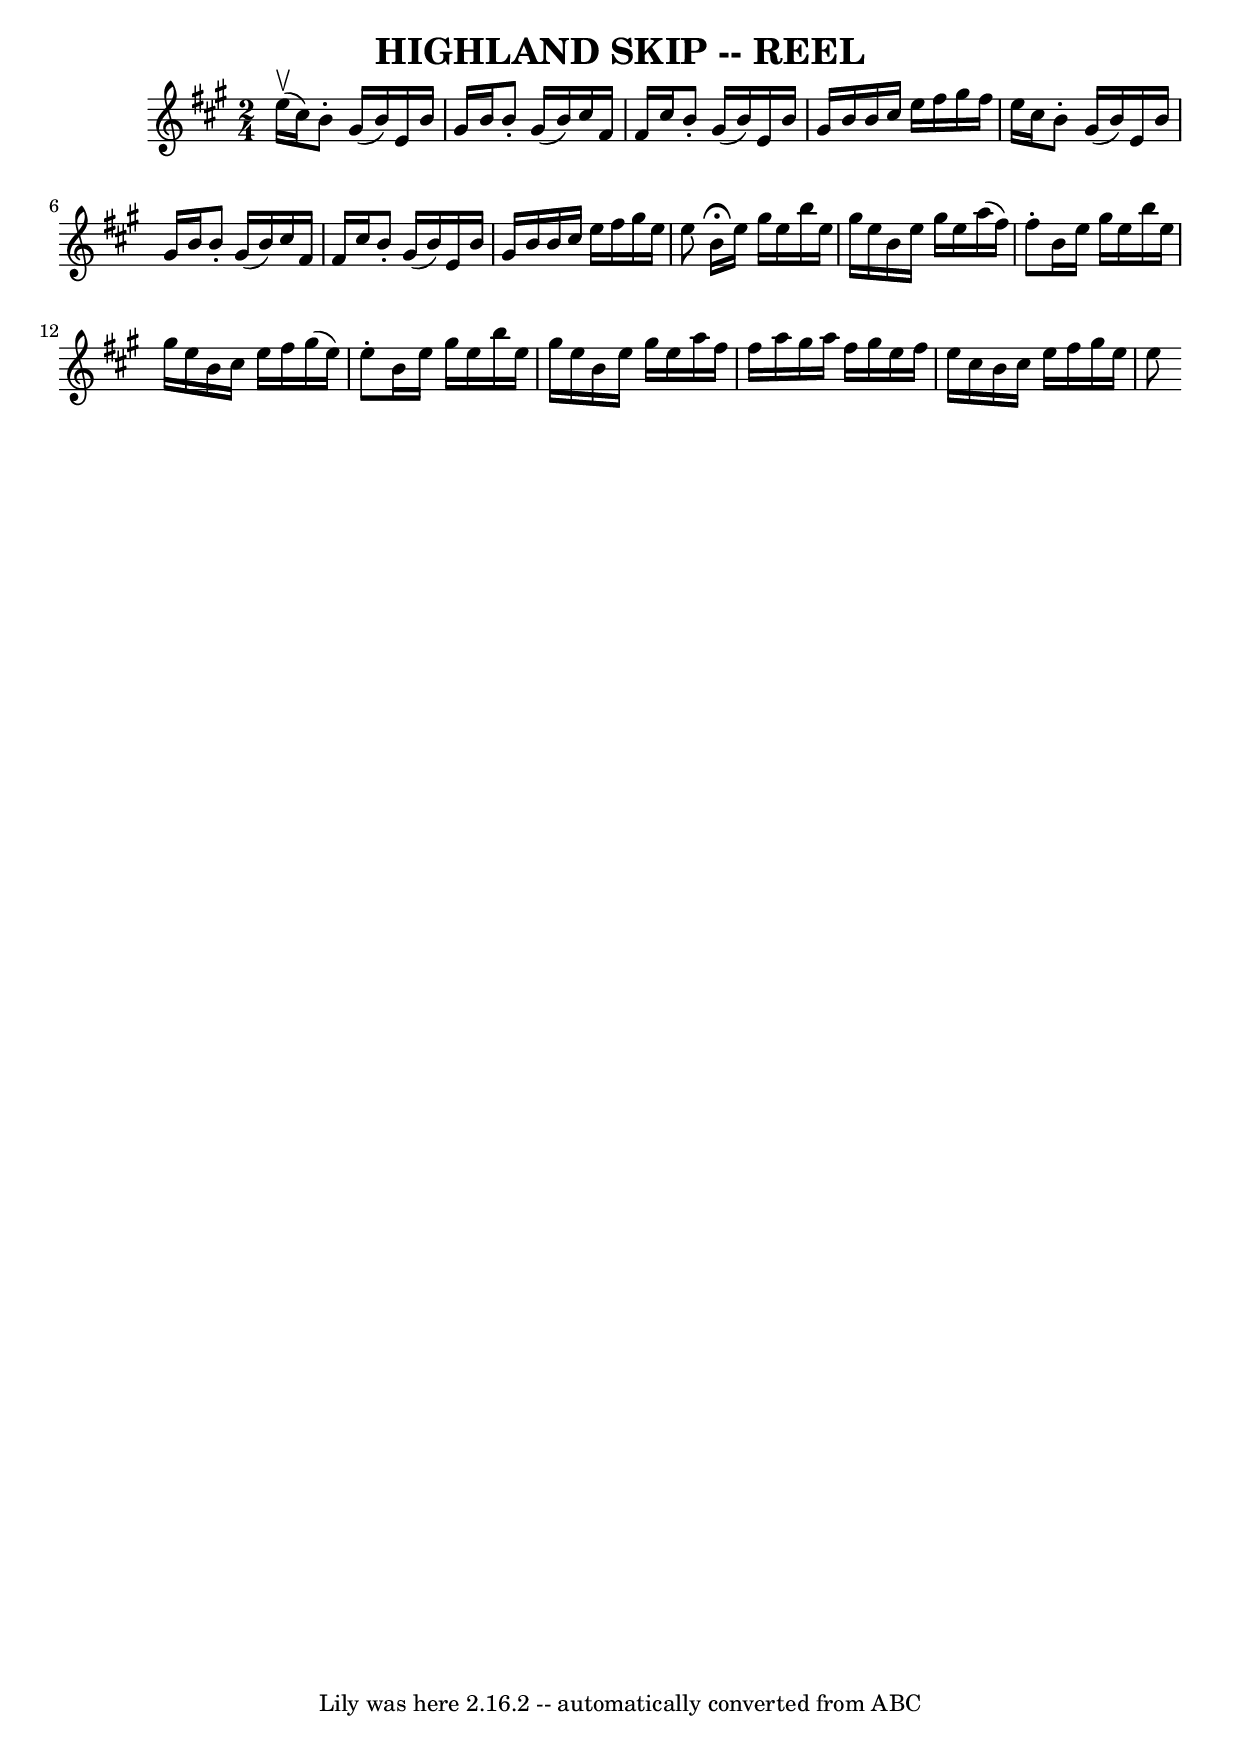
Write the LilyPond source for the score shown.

\version "2.16.2"
\include "Mammoth.ily"
\header {
  %% book = "Ryan's Mammoth Collection of Fiddle Tunes"
 crossRefNumber = "1"
 footnotes = ""
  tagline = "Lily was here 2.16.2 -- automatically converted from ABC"
  title = "HIGHLAND SKIP -- REEL"

}
voicedefault =  {


  \time 2/4 
  \key e \mixolydian e''16 (^\upbow cis''16)    |
 b'8-. gis'16 (b'16) e'16 b'16 gis'16 b'16     |
 b'8-. gis'16 (b'16) cis''16 fis'16 fis'16 cis''16    |
 b'8-. gis'16 (b'16) e'16 b'16 gis'16 b'16     |
 b'16 cis''16 e''16 fis''16 gis''16 fis''16 e''16 cis''16     |
 b'8-. gis'16 (b'16) e'16 b'16 gis'16 b'16     |
 b'8-. gis'16 (b'16) cis''16 fis'16 fis'16 cis''16     |
 b'8-. gis'16 (b'16) e'16 b'16 gis'16 b'16     |
 b'16 cis''16 e''16 fis''16 gis''16 e''16 e''8    \bar " |." b'16^\fermata e''16 gis''16 e''16 b''16 e''16 gis''16 e''16     |
 b'16 e''16 gis''16 e''16 a''16 (fis''16) fis''8-.    |
 b'16 e''16 gis''16 e''16 b''16 e''16 gis''16 e''16     |
 b'16 cis''16 e''16 fis''16 gis''16 (e''16) e''8-.    |
 b'16 e''16 gis''16 e''16 b''16 e''16 gis''16 e''16     |
 b'16 e''16 gis''16 e''16 a''16 fis''16 fis''16 a''16      |
 gis''16 a''16 fis''16 gis''16 e''16 fis''16 e''16 cis''16     |
 b'16 cis''16 e''16 fis''16 gis''16 e''16 
 e''8    

}

\score{
  <<

    \context Staff="default"
    {
      \voicedefault 
      
    }

  >>
  \layout {
    
  }
  \midi {
  }

}
